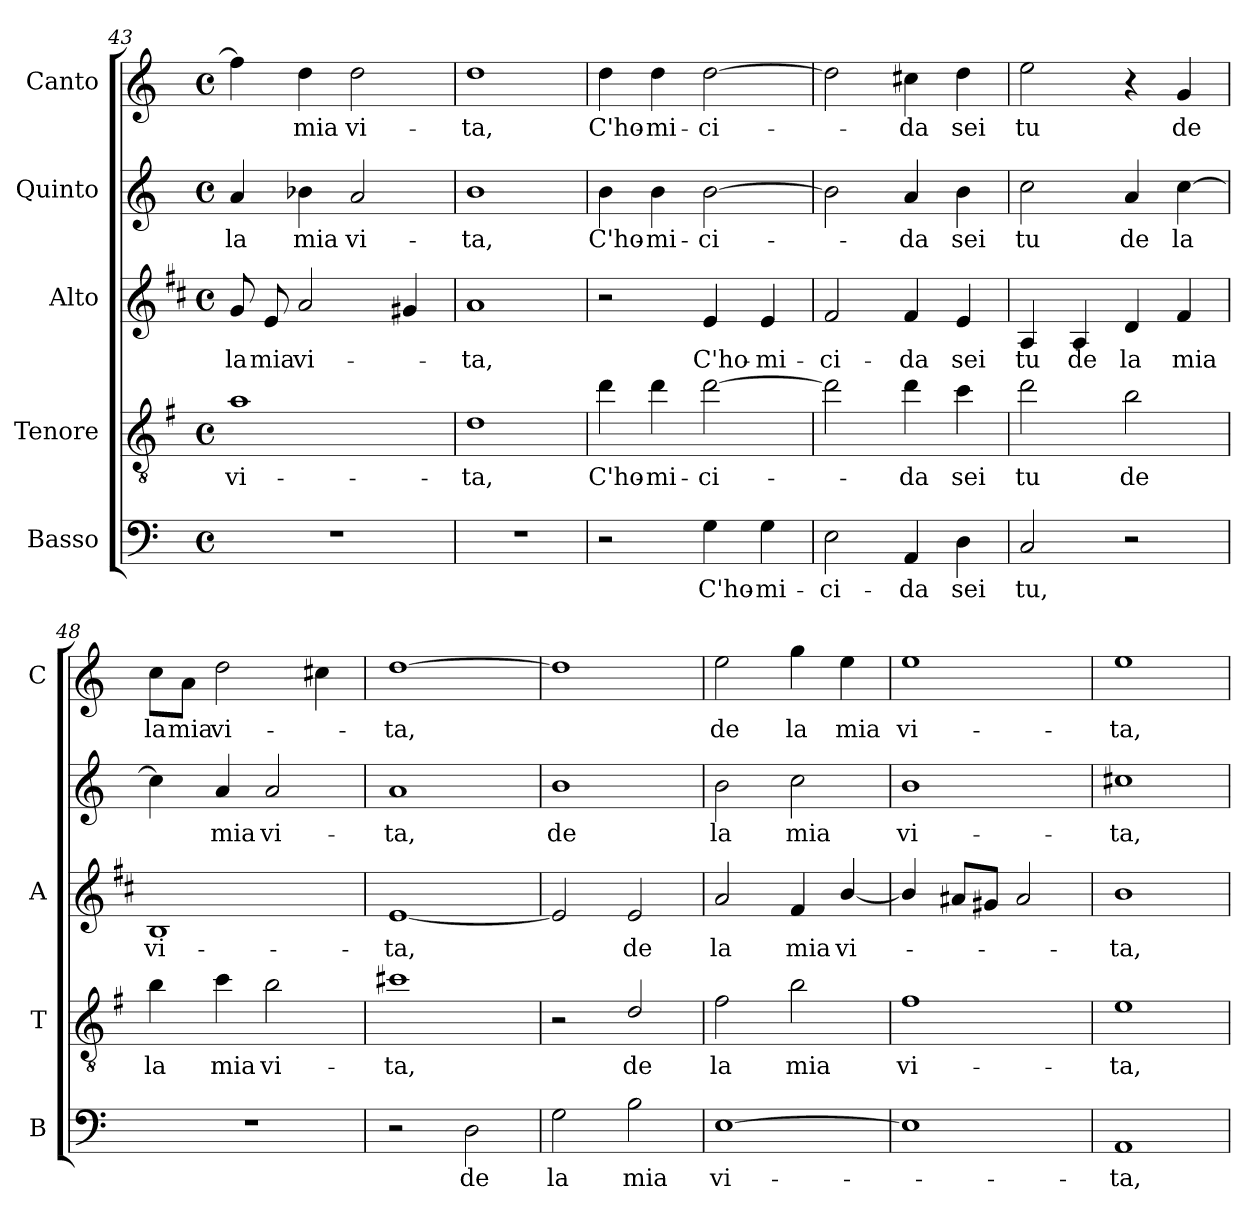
**kern	**text	**kern	**text	**kern	**text	**kern	**text	**kern	**text
*part5	*part5	*part4	*part4	*part3	*part3	*part2	*part2	*part1	*part1
*staff5	*staff5	*staff4	*staff4	*staff3	*staff3	*staff2	*staff2	*staff1	*staff1
*I"Basso	*	*I"Tenore	*	*I"Alto	*	*I"Quinto	*	*I"Canto	*
*I'B	*	*I'T	*	*I'A	*	*	*	*I'C	*
*clefF4	*	*clefGv2	*	*clefG2	*	*clefG2	*	*clefG2	*
*	*	*ITrd4c7	*	*ITrd1c2	*	*	*	*	*
*k[]	*	*k[]	*	*k[]	*	*k[]	*	*k[]	*
*C:	*	*C:	*	*C:	*	*C:	*	*C:	*
*M4/4	*	*M4/4	*	*M4/4	*	*M4/4	*	*M4/4	*
*met(c)	*	*met(c)	*	*met(c)	*	*met(c)	*	*met(c)	*
=43	=43	=43	=43	=43	=43	=43	=43	=43	=43
!	!	!	!LO:LY:b	!	!LO:LY:b	!	!LO:LY:b	!	!
1r	.	1d	vi-	8f/	la	4a/	la	4ff\]	.
!	!	!	!	!	!LO:LY:b	!	!	!	!
.	.	.	.	8d/	mia	.	.	.	.
!	!	!	!	!	!LO:LY:b	!	!LO:LY:b	!	!LO:LY:b
.	.	.	.	2g/	vi-	4b-X\	mia	4dd\	mia
!	!	!	!	!	!	!	!LO:LY:b	!	!LO:LY:b
.	.	.	.	.	.	2a/	vi-	2dd\	vi-
.	.	.	.	4f#X/	.	.	.	.	.
=44	=44	=44	=44	=44	=44	=44	=44	=44	=44
!	!	!	!LO:LY:b	!	!LO:LY:b	!	!LO:LY:b	!	!LO:LY:b
1r	.	1G	-ta,	1g	-ta,	1b	-ta,	1dd	-ta,
=45	=45	=45	=45	=45	=45	=45	=45	=45	=45
!	!	!	!LO:LY:b	!	!	!	!LO:LY:b	!	!LO:LY:b
2r	.	4g\	C'ho-	2r	.	4b\	C'ho-	4dd\	C'ho-
!	!	!	!LO:LY:b	!	!	!	!LO:LY:b	!	!LO:LY:b
.	.	4g\	-mi-	.	.	4b\	-mi-	4dd\	-mi-
!	!LO:LY:b	!	!LO:LY:b	!	!LO:LY:b	!	!LO:LY:b	!	!LO:LY:b
4G\	C'ho-	[2g\	-ci-	4d/	C'ho-	[2b\	-ci-	[2dd\	-ci-
!	!LO:LY:b	!	!	!	!LO:LY:b	!	!	!	!
4G\	-mi-	.	.	4d/	-mi-	.	.	.	.
=46	=46	=46	=46	=46	=46	=46	=46	=46	=46
!	!LO:LY:b	!	!	!	!LO:LY:b	!	!	!	!
2E\	-ci-	2g\]	.	2e/	-ci-	2b\]	.	2dd\]	.
!	!LO:LY:b	!	!LO:LY:b	!	!LO:LY:b	!	!LO:LY:b	!	!LO:LY:b
4AA/	-da	4g\	-da	4e/	-da	4a/	-da	4cc#X\	-da
!	!LO:LY:b	!	!LO:LY:b	!	!LO:LY:b	!	!LO:LY:b	!	!LO:LY:b
4D\	sei	4f\	sei	4d/	sei	4b\	sei	4dd\	sei
=47	=47	=47	=47	=47	=47	=47	=47	=47	=47
!	!LO:LY:b	!	!LO:LY:b	!	!LO:LY:b	!	!LO:LY:b	!	!LO:LY:b
2C/	tu,	2g\	tu	4G/	tu	2cc\	tu	2ee\	tu
!	!	!	!	!	!LO:LY:b	!	!	!	!
.	.	.	.	4G/	de	.	.	.	.
!	!	!	!LO:LY:b	!	!LO:LY:b	!	!LO:LY:b	!	!
2r	.	2e\	de	4c/	la	4a/	de	4r	.
!	!	!	!	!	!LO:LY:b	!	!LO:LY:b	!	!LO:LY:b
.	.	.	.	4e/	mia	[4cc\	la	4g/	de
!!LO:LB:g=z
=48	=48	=48	=48	=48	=48	=48	=48	=48	=48
!	!	!	!LO:LY:b	!	!LO:LY:b	!	!	!	!LO:LY:b
1r	.	4e\	la	1A	vi-	4cc\]	.	8cc\L	la
!	!	!	!	!	!	!	!	!	!LO:LY:b
.	.	.	.	.	.	.	.	8a\J	mia
!	!	!	!LO:LY:b	!	!	!	!LO:LY:b	!	!LO:LY:b
.	.	4f\	mia	.	.	4a/	mia	2dd\	vi-
!	!	!	!LO:LY:b	!	!	!	!LO:LY:b	!	!
.	.	2e\	vi-	.	.	2a/	vi-	.	.
.	.	.	.	.	.	.	.	4cc#X\	.
=49	=49	=49	=49	=49	=49	=49	=49	=49	=49
!	!	!	!LO:LY:b	!	!LO:LY:b	!	!LO:LY:b	!	!LO:LY:b
2r	.	1f#X	-ta,	[1d	-ta,	1a	-ta,	[1dd	-ta,
!	!LO:LY:b	!	!	!	!	!	!	!	!
2D\	de	.	.	.	.	.	.	.	.
=50	=50	=50	=50	=50	=50	=50	=50	=50	=50
!	!LO:LY:b	!	!	!	!	!	!LO:LY:b	!	!
2G\	la	2r	.	2d/]	.	1b	de	1dd]	.
!	!LO:LY:b	!	!LO:LY:b	!	!LO:LY:b	!	!	!	!
2B\	mia	2G/	de	2d/	de	.	.	.	.
=51	=51	=51	=51	=51	=51	=51	=51	=51	=51
!	!LO:LY:b	!	!LO:LY:b	!	!LO:LY:b	!	!LO:LY:b	!	!LO:LY:b
[1E	vi-	2B\	la	2g/	la	2b\	la	2ee\	de
!	!	!	!LO:LY:b	!	!LO:LY:b	!	!LO:LY:b	!	!LO:LY:b
.	.	2e\	mia	4e/	mia	2cc\	mia	4gg\	la
!	!	!	!	!	!LO:LY:b	!	!	!	!LO:LY:b
.	.	.	.	[4a/	vi-	.	.	4ee\	mia
=52	=52	=52	=52	=52	=52	=52	=52	=52	=52
!	!	!	!LO:LY:b	!	!	!	!LO:LY:b	!	!LO:LY:b
1E]	.	1B	vi-	4a/]	.	1b	vi-	1ee	vi-
.	.	.	.	8g#X/L	.	.	.	.	.
.	.	.	.	8f#X/J	.	.	.	.	.
.	.	.	.	2g#/	.	.	.	.	.
=53	=53	=53	=53	=53	=53	=53	=53	=53	=53
!	!LO:LY:b	!	!LO:LY:b	!	!LO:LY:b	!	!LO:LY:b	!	!LO:LY:b
1AA	-ta,	1A	-ta,	1a	-ta,	1cc#X	-ta,	1ee	-ta,
=	=	=	=	=	=	=	=	=	=
*-	*-	*-	*-	*-	*-	*-	*-	*-	*-
